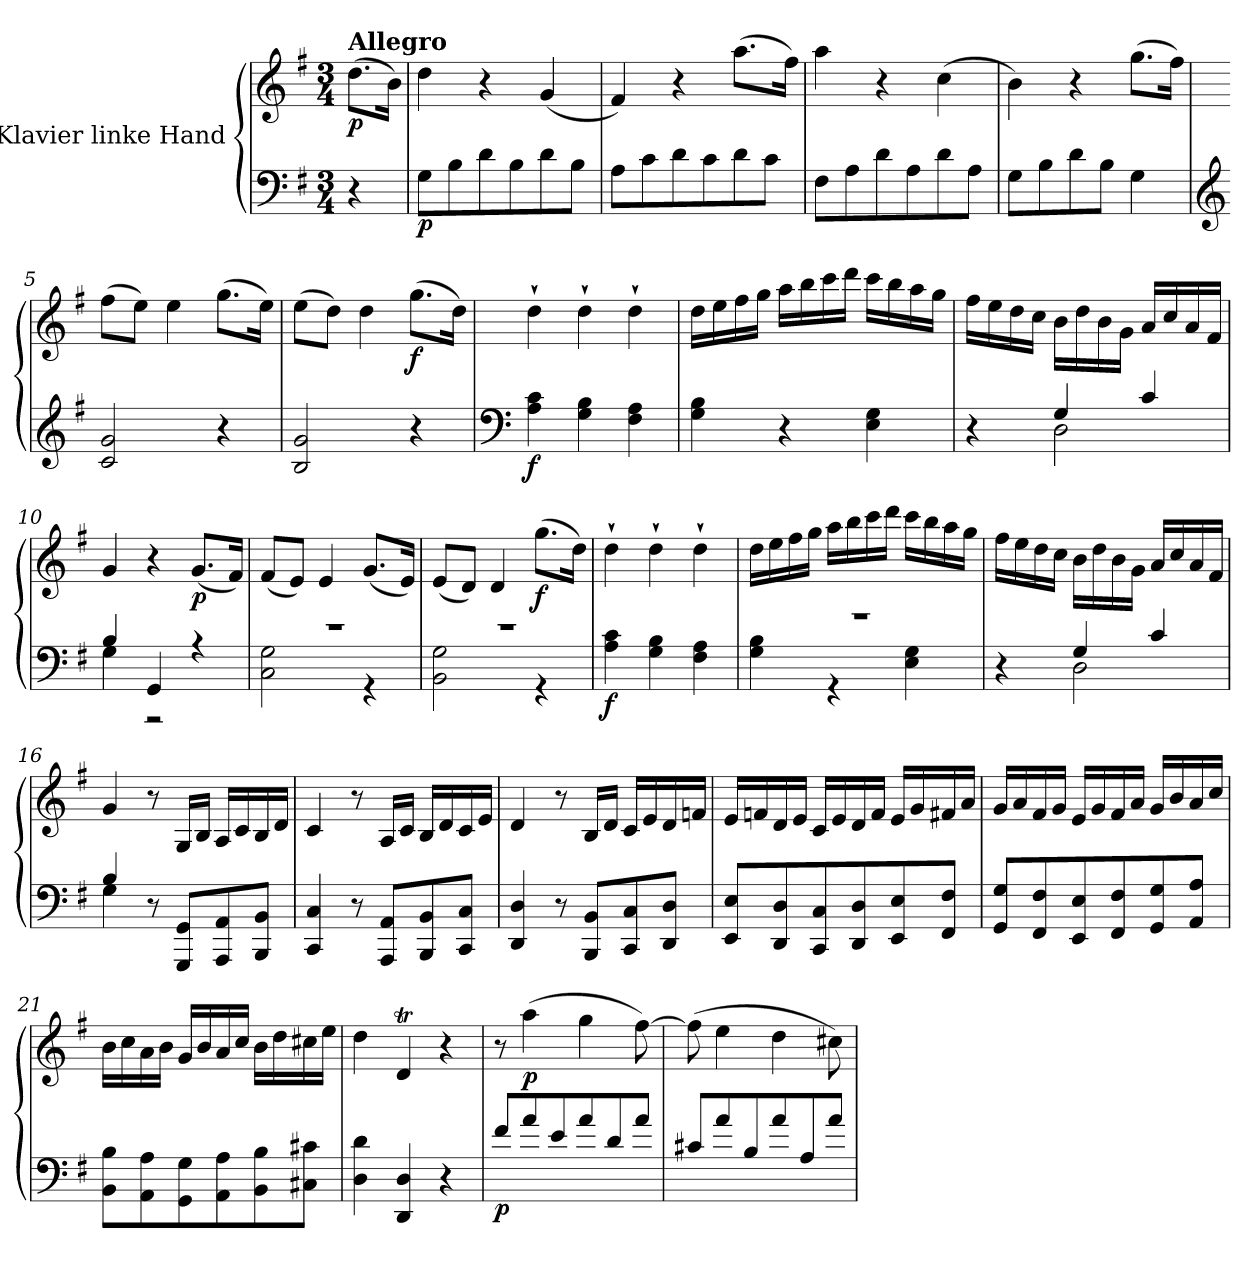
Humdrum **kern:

**kern	**kern	**dynam
*part1	*part1	*part1
*staff2	*staff1	*staff1/2
*I"Klavier linke Hand	*	*
*clefF4	*clefG2	*
*k[f#]	*k[f#]	*
*M3/4	*M3/4	*
=	=	=
!	!LO:TX:a:B:t=Allegro	!
!	!	!LO:DY:b
4r	(>8.dd\L	p
.	16b\Jk)	.
=1	=1	=1
!	!	!LO:DY:b=2
8G\L	4dd\	p
8B\	.	.
8d\	4r	.
8B\	.	.
8d\	(<4g/	.
8B\J	.	.
=2	=2	=2
8A\L	4f#/)	.
8c\	.	.
8d\	4r	.
8c\	.	.
8d\	(>8.aa\L	.
8c\J	.	.
.	16ff#\Jk)	.
=3	=3	=3
8F#\L	4aa\	.
8A\	.	.
8d\	4r	.
8A\	.	.
8d\	(>4cc\	.
8A\J	.	.
=4	=4	=4
8G\L	4b\)	.
8B\	.	.
8d\	4r	.
8B\J	.	.
4G\	(>8.gg\L	.
.	16ff#\Jk)	.
=5	=5	=5
*clefG2	*	*
!	!	!LO:DY:b=2
!	!	!LO:DY:n=1:b
2c/ 2g/	(>8ff#\L	fp fp
.	8ee\J)	.
.	4ee\	.
4r	(>8.gg\L	.
.	16ee\Jk)	.
=6	=6	=6
!	!	!LO:DY:b=2
!	!	!LO:DY:n=1:b
2B/ 2g/	(>8ee\L	fp fp
.	8dd\J)	.
.	4dd\	.
!	!	!LO:DY:n=2:b
4r	(>8.gg\L	f
.	16dd\Jk)	.
=7	=7	=7
*clefF4	*	*
!	!	!LO:DY:b=2
4A\ 4c\	4dd`\	f
4G\ 4B\	4dd`\	.
4F#\ 4A\	4dd`\	.
=8	=8	=8
4G\ 4B\	16dd\LL	.
.	16ee\	.
.	16ff#\	.
.	16gg\JJ	.
4r	16aa\LL	.
.	16bb\	.
.	16ccc\	.
.	16ddd\JJ	.
4E\ 4G\	16ccc\LL	.
.	16bb\	.
.	16aa\	.
.	16gg\JJ	.
=9	=9	=9
*^	*	*
4r	4ryy	16ff#\LL	.
.	.	16ee\	.
.	.	16dd\	.
.	.	16cc\JJ	.
4G/	2D\	16b\LL	.
.	.	16dd\	.
.	.	16b\	.
.	.	16g\JJ	.
4c/	.	16a/LL	.
.	.	16cc/	.
.	.	16a/	.
.	.	16f#/JJ	.
=10	=10	=10	=10
4B/	4G\	4g/	.
4GG/	2r	4r	.
!	!	!	!LO:DY:b
4r	.	(<8.g/L	p
.	.	16f#/Jk)	.
=11	=11	=11	=11
!	!	!	!LO:DY:b=2
!	!	!	!LO:DY:n=1:b
2.r	2C\ 2G\	(<8f#/L	fp fp
.	.	8e/J)	.
.	.	4e/	.
.	4r	(<8.g/L	.
.	.	16e/Jk)	.
=12	=12	=12	=12
!	!	!	!LO:DY:b=2
!	!	!	!LO:DY:n=1:b
2.r	2BB\ 2G\	(<8e/L	fp fp
.	.	8d/J)	.
.	.	4d/	.
!	!	!	!LO:DY:n=2:b
.	4r	(>8.gg\L	f
.	.	16dd\Jk)	.
*v	*v	*	*
=13	=13	=13
!	!	!LO:DY:b=2
4A\ 4c\	4dd`\	f
4G\ 4B\	4dd`\	.
4F#\ 4A\	4dd`\	.
=14	=14	=14
*^	*	*
2.r	4G\ 4B\	16dd\LL	.
.	.	16ee\	.
.	.	16ff#\	.
.	.	16gg\JJ	.
.	4r	16aa\LL	.
.	.	16bb\	.
.	.	16ccc\	.
.	.	16ddd\JJ	.
.	4E\ 4G\	16ccc\LL	.
.	.	16bb\	.
.	.	16aa\	.
.	.	16gg\JJ	.
=15	=15	=15	=15
4r	4ryy	16ff#\LL	.
.	.	16ee\	.
.	.	16dd\	.
.	.	16cc\JJ	.
4G/	2D\	16b\LL	.
.	.	16dd\	.
.	.	16b\	.
.	.	16g\JJ	.
4c/	.	16a/LL	.
.	.	16cc/	.
.	.	16a/	.
.	.	16f#/JJ	.
=16	=16	=16	=16
4B/	4G\	4g/	.
8r	2ryy	8r	.
8GGG/ 8GG/L	.	16G/LL	.
.	.	16B/JJ	.
8AAA/ 8AA/	.	16A/LL	.
.	.	16c/	.
8BBB/ 8BB/J	.	16B/	.
.	.	16d/JJ	.
*v	*v	*	*
=17	=17	=17
4CC/ 4C/	4c/	.
8r	8r	.
8AAA/ 8AA/L	16A/LL	.
.	16c/JJ	.
8BBB/ 8BB/	16B/LL	.
.	16d/	.
8CC/ 8C/J	16c/	.
.	16e/JJ	.
=18	=18	=18
4DD/ 4D/	4d/	.
8r	8r	.
8BBB/ 8BB/L	16B/LL	.
.	16d/JJ	.
8CC/ 8C/	16c/LL	.
.	16e/	.
8DD/ 8D/J	16d/	.
.	16fn/JJ	.
=19	=19	=19
8EE/ 8E/L	16e/LL	.
.	16fn/	.
8DD/ 8D/	16d/	.
.	16e/JJ	.
8CC/ 8C/	16c/LL	.
.	16e/	.
8DD/ 8D/	16d/	.
.	16f/JJ	.
8EE/ 8E/	16e/LL	.
.	16g/	.
8FF#/ 8F#/J	16f#X/	.
.	16a/JJ	.
=20	=20	=20
8GG/ 8G/L	16g/LL	.
.	16a/	.
8FF#/ 8F#/	16f#/	.
.	16g/JJ	.
8EE/ 8E/	16e/LL	.
.	16g/	.
8FF#/ 8F#/	16f#/	.
.	16a/JJ	.
8GG/ 8G/	16g/LL	.
.	16b/	.
8AA/ 8A/J	16a/	.
.	16cc/JJ	.
=21	=21	=21
8BB\ 8B\L	16b\LL	.
.	16cc\	.
8AA\ 8A\	16a\	.
.	16b\JJ	.
8GG\ 8G\	16g/LL	.
.	16b/	.
8AA\ 8A\	16a/	.
.	16cc/JJ	.
8BB\ 8B\	16b\LL	.
.	16dd\	.
8C#X\ 8c#X\J	16cc#X\	.
.	16ee\JJ	.
=22	=22	=22
4D\ 4d\	4dd\	.
4DD/ 4D/	4dT/	.
4r	4r	.
=23	=23	=23
!	!	!LO:DY:b=2
8f#/L	8r	p
!	!	!LO:DY:b
8a/	(>4aa\	p
8e/	.	.
8a/	4gg\	.
8d/	.	.
8a/J	[8ff#\)	.
=24	=24	=24
8c#X/L	(>8ff#\]	.
8a/	4ee\	.
8B/	.	.
8a/	4dd\	.
8A/	.	.
8a/J	8cc#X\)	.
=	=	=
*-	*-	*-
